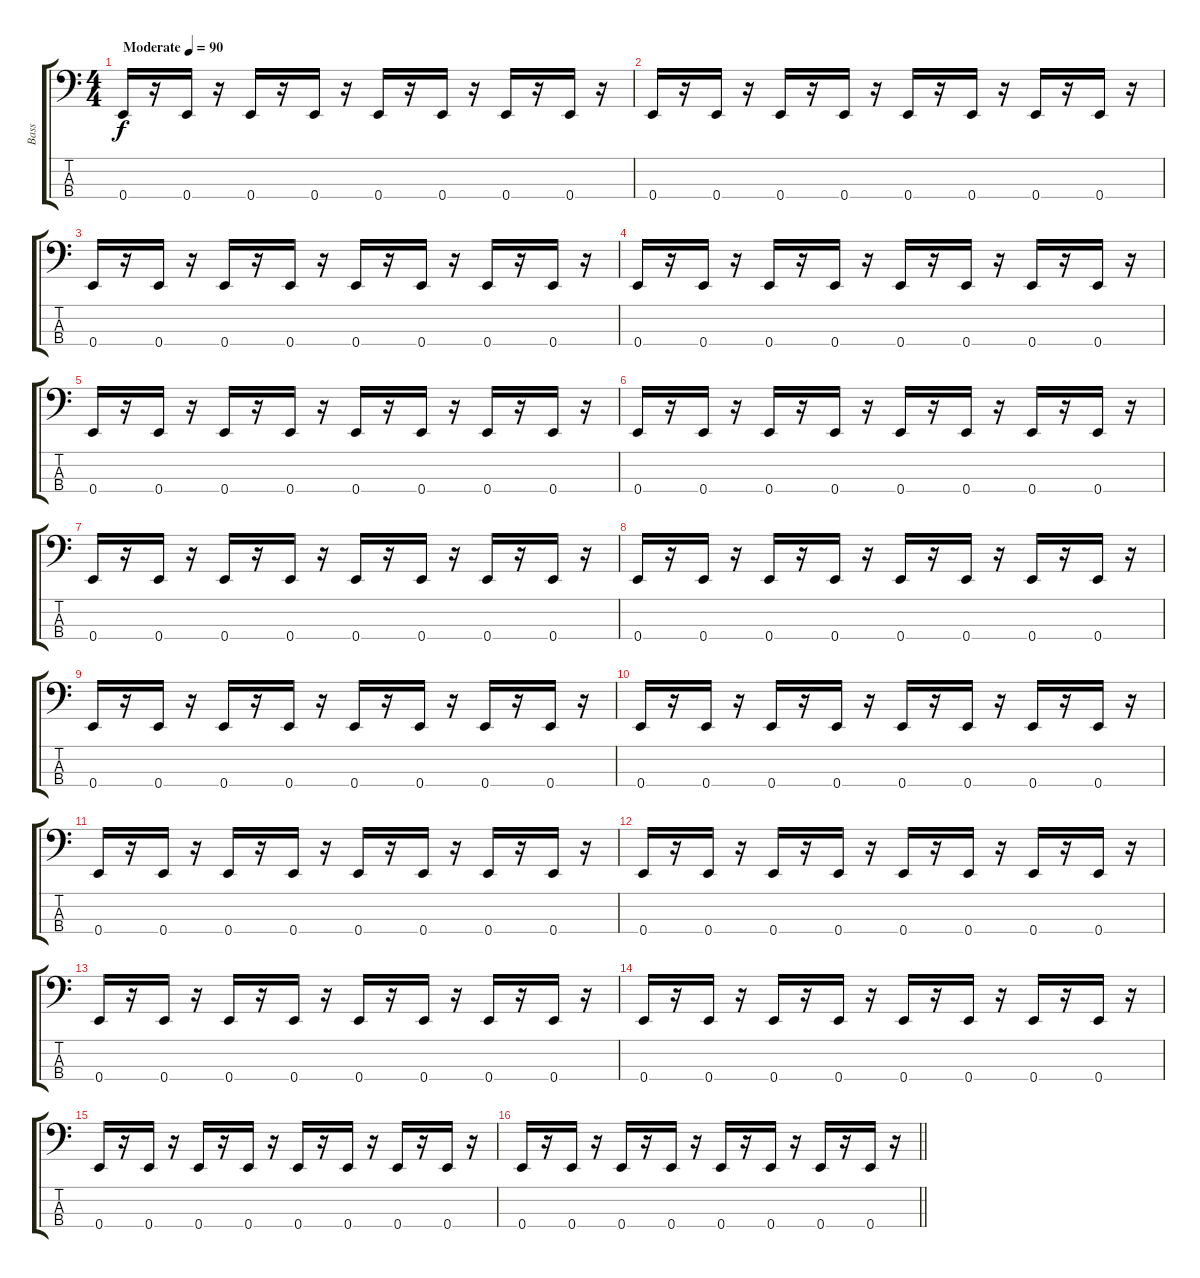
\track ("Bass" "Bass") {instrument electricbassfinger}
\staff {score tabs}
\tuning (G2 D2 A1 E1) {hide}
\ts (4 4)
\tempo (90 "Moderate")
\clef f4
\ks c
0.4.16{dy f instrument electricbassfinger} r.16 0.4.16 r.16 0.4.16 r.16 0.4.16 r.16 0.4.16 r.16 0.4.16 r.16 0.4.16 r.16 0.4.16 r.16 |
0.4.16 r.16 0.4.16 r.16 0.4.16 r.16 0.4.16 r.16 0.4.16 r.16 0.4.16 r.16 0.4.16 r.16 0.4.16 r.16 |
0.4.16 r.16 0.4.16 r.16 0.4.16 r.16 0.4.16 r.16 0.4.16 r.16 0.4.16 r.16 0.4.16 r.16 0.4.16 r.16 |
0.4.16 r.16 0.4.16 r.16 0.4.16 r.16 0.4.16 r.16 0.4.16 r.16 0.4.16 r.16 0.4.16 r.16 0.4.16 r.16 |
0.4.16 r.16 0.4.16 r.16 0.4.16 r.16 0.4.16 r.16 0.4.16 r.16 0.4.16 r.16 0.4.16 r.16 0.4.16 r.16 |
0.4.16 r.16 0.4.16 r.16 0.4.16 r.16 0.4.16 r.16 0.4.16 r.16 0.4.16 r.16 0.4.16 r.16 0.4.16 r.16 |
0.4.16 r.16 0.4.16 r.16 0.4.16 r.16 0.4.16 r.16 0.4.16 r.16 0.4.16 r.16 0.4.16 r.16 0.4.16 r.16 |
0.4.16 r.16 0.4.16 r.16 0.4.16 r.16 0.4.16 r.16 0.4.16 r.16 0.4.16 r.16 0.4.16 r.16 0.4.16 r.16 |
0.4.16 r.16 0.4.16 r.16 0.4.16 r.16 0.4.16 r.16 0.4.16 r.16 0.4.16 r.16 0.4.16 r.16 0.4.16 r.16 |
0.4.16 r.16 0.4.16 r.16 0.4.16 r.16 0.4.16 r.16 0.4.16 r.16 0.4.16 r.16 0.4.16 r.16 0.4.16 r.16 |
0.4.16 r.16 0.4.16 r.16 0.4.16 r.16 0.4.16 r.16 0.4.16 r.16 0.4.16 r.16 0.4.16 r.16 0.4.16 r.16 |
0.4.16 r.16 0.4.16 r.16 0.4.16 r.16 0.4.16 r.16 0.4.16 r.16 0.4.16 r.16 0.4.16 r.16 0.4.16 r.16 |
0.4.16 r.16 0.4.16 r.16 0.4.16 r.16 0.4.16 r.16 0.4.16 r.16 0.4.16 r.16 0.4.16 r.16 0.4.16 r.16 |
0.4.16 r.16 0.4.16 r.16 0.4.16 r.16 0.4.16 r.16 0.4.16 r.16 0.4.16 r.16 0.4.16 r.16 0.4.16 r.16 |
0.4.16 r.16 0.4.16 r.16 0.4.16 r.16 0.4.16 r.16 0.4.16 r.16 0.4.16 r.16 0.4.16 r.16 0.4.16 r.16 |
\barLineRight lightlight
0.4.16 r.16 0.4.16 r.16 0.4.16 r.16 0.4.16 r.16 0.4.16 r.16 0.4.16 r.16 0.4.16 r.16 0.4.16 r.16
